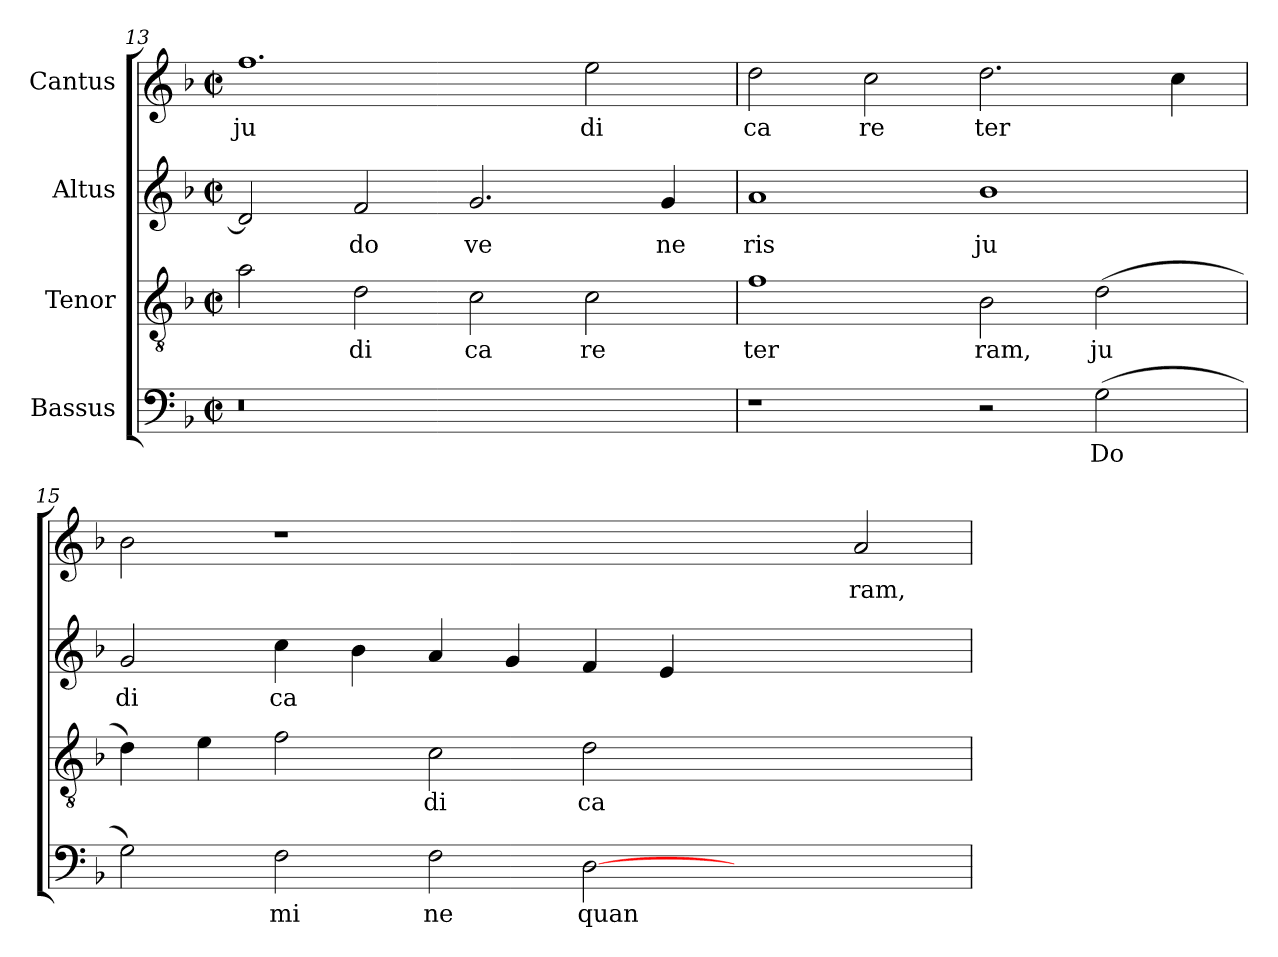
**kern	**text	**kern	**text	**kern	**text	**kern	**text
*part4	*part4	*part3	*part3	*part2	*part2	*part1	*part1
*staff4	*staff4	*staff3	*staff3	*staff2	*staff2	*staff1	*staff1
*I"Bassus	*	*I"Tenor	*	*I"Altus	*	*I"Cantus	*
*clefF4	*	*clefGv2	*	*clefG2	*	*clefG2	*
*k[b-]	*	*k[b-]	*	*k[b-]	*	*k[b-]	*
*F:	*	*F:	*	*F:	*	*F:	*
*M2/2	*	*M2/2	*	*M2/2	*	*M2/2	*
*met(c|)	*	*met(c|)	*	*met(c|)	*	*met(c|)	*
=13	=13	=13	=13	=13	=13	=13	=13
!	!	!	!	!	!	!	!LO:LY:b:cj
0r	.	2a\	.	2d/]	.	1.ff	ju
!	!	!	!LO:LY:b:cj	!	!LO:LY:b:cj	!	!
.	.	2d\	di	2f/	do	.	.
!	!	!	!LO:LY:b:cj	!	!LO:LY:b:cj	!	!
.	.	2c\	ca	2.g/	ve	.	.
!	!	!	!LO:LY:b:cj	!	!	!	!LO:LY:b:cj
.	.	2c\	re	.	.	2ee\	di
!	!	!	!	!	!LO:LY:b:cj	!	!
.	.	.	.	4g/	ne	.	.
=14	=14	=14	=14	=14	=14	=14	=14
!	!	!	!LO:LY:b:cj	!	!LO:LY:b:cj	!	!LO:LY:b:cj
1r	.	1f	ter	1a	ris	2dd\	ca
!	!	!	!	!	!	!	!LO:LY:b:cj
.	.	.	.	.	.	2cc\	re
!	!	!	!LO:LY:b:cj	!	!LO:LY:b:cj	!	!LO:LY:b
2r	.	2B-\	ram,	1b-	ju	2.dd\	ter
!	!LO:LY:b	!	!LO:LY:b:cj	!	!	!	!
(>2G\	Do	(>2d\	ju	.	.	.	.
.	.	.	.	.	.	4cc\	.
=15	=15	=15	=15	=15	=15	=15	=15
!	!	!	!	!	!LO:LY:b:cj	!	!
2G\)	.	4d\)	.	2g/	di	2b-\	.
.	.	4e\	.	.	.	.	.
!	!LO:LY:b:cj	!	!	!	!LO:LY:b:cj	!LO:N:vis=1	!
2F\	mi	2f\	.	4cc\	ca	0r	.
.	.	.	.	4b-\	.	.	.
!	!LO:LY:b:cj	!	!LO:LY:b:cj	!	!	!	!
2F\	ne	2c\	di	4a/	.	.	.
.	.	.	.	4g/	.	.	.
!	!LO:LY:b	!	!LO:LY:b:cj	!	!	!	!
[>2D\	quan	2d\	ca	4f/	.	.	.
.	.	.	.	4e/	.	.	.
1ryy	.	1ryy	.	1ryy	.	.	.
!	!	!	!	!	!	!	!LO:LY:b:cj
.	.	.	.	.	.	2a/	ram,
=	=	=	=	=	=	=	=
*-	*-	*-	*-	*-	*-	*-	*-
